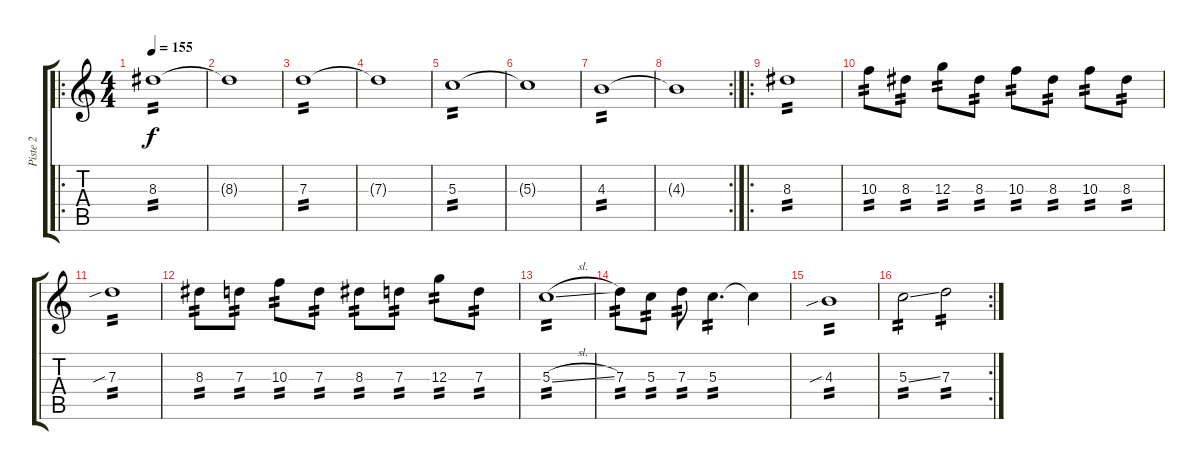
\track ("Piste 2" "Piste 2") {instrument distortionguitar}
\staff {score tabs}
\tuning (E4 B3 G3 D3 A2 E2) {hide}
\ro
\ts (4 4)
\tempo 155
\clef g2
\ks c
8.3.1{tp 2 dy f} |
8.3{t}.1 |
7.3.1{tp 2} |
7.3{t}.1 |
5.3.1{tp 2} |
5.3{t}.1 |
4.3.1{tp 2} |
\rc 2
4.3{t}.1 |
\ro
8.3.1{tp 2} |
10.3.8{tp 2} 8.3.8{tp 2} 12.3.8{tp 2} 8.3.8{tp 2} 10.3.8{tp 2} 8.3.8{tp 2} 10.3.8{tp 2} 8.3.8{tp 2} |
7.3{sib}.1{tp 2} |
8.3.8{tp 2} 7.3.8{tp 2} 10.3.8{tp 2} 7.3.8{tp 2} 8.3.8{tp 2} 7.3.8{tp 2} 12.3.8{tp 2} 7.3.8{tp 2} |
5.3{sl}.1{tp 2} |
7.3.8{tp 2} 5.3.8{tp 2} 7.3.8{tp 2} 5.3.4{d tp 2} 5.3{t}.4 |
4.3{sib}.1{tp 2} |
\rc 2
5.3{ss}.2{tp 2} 7.3.2{tp 2}
